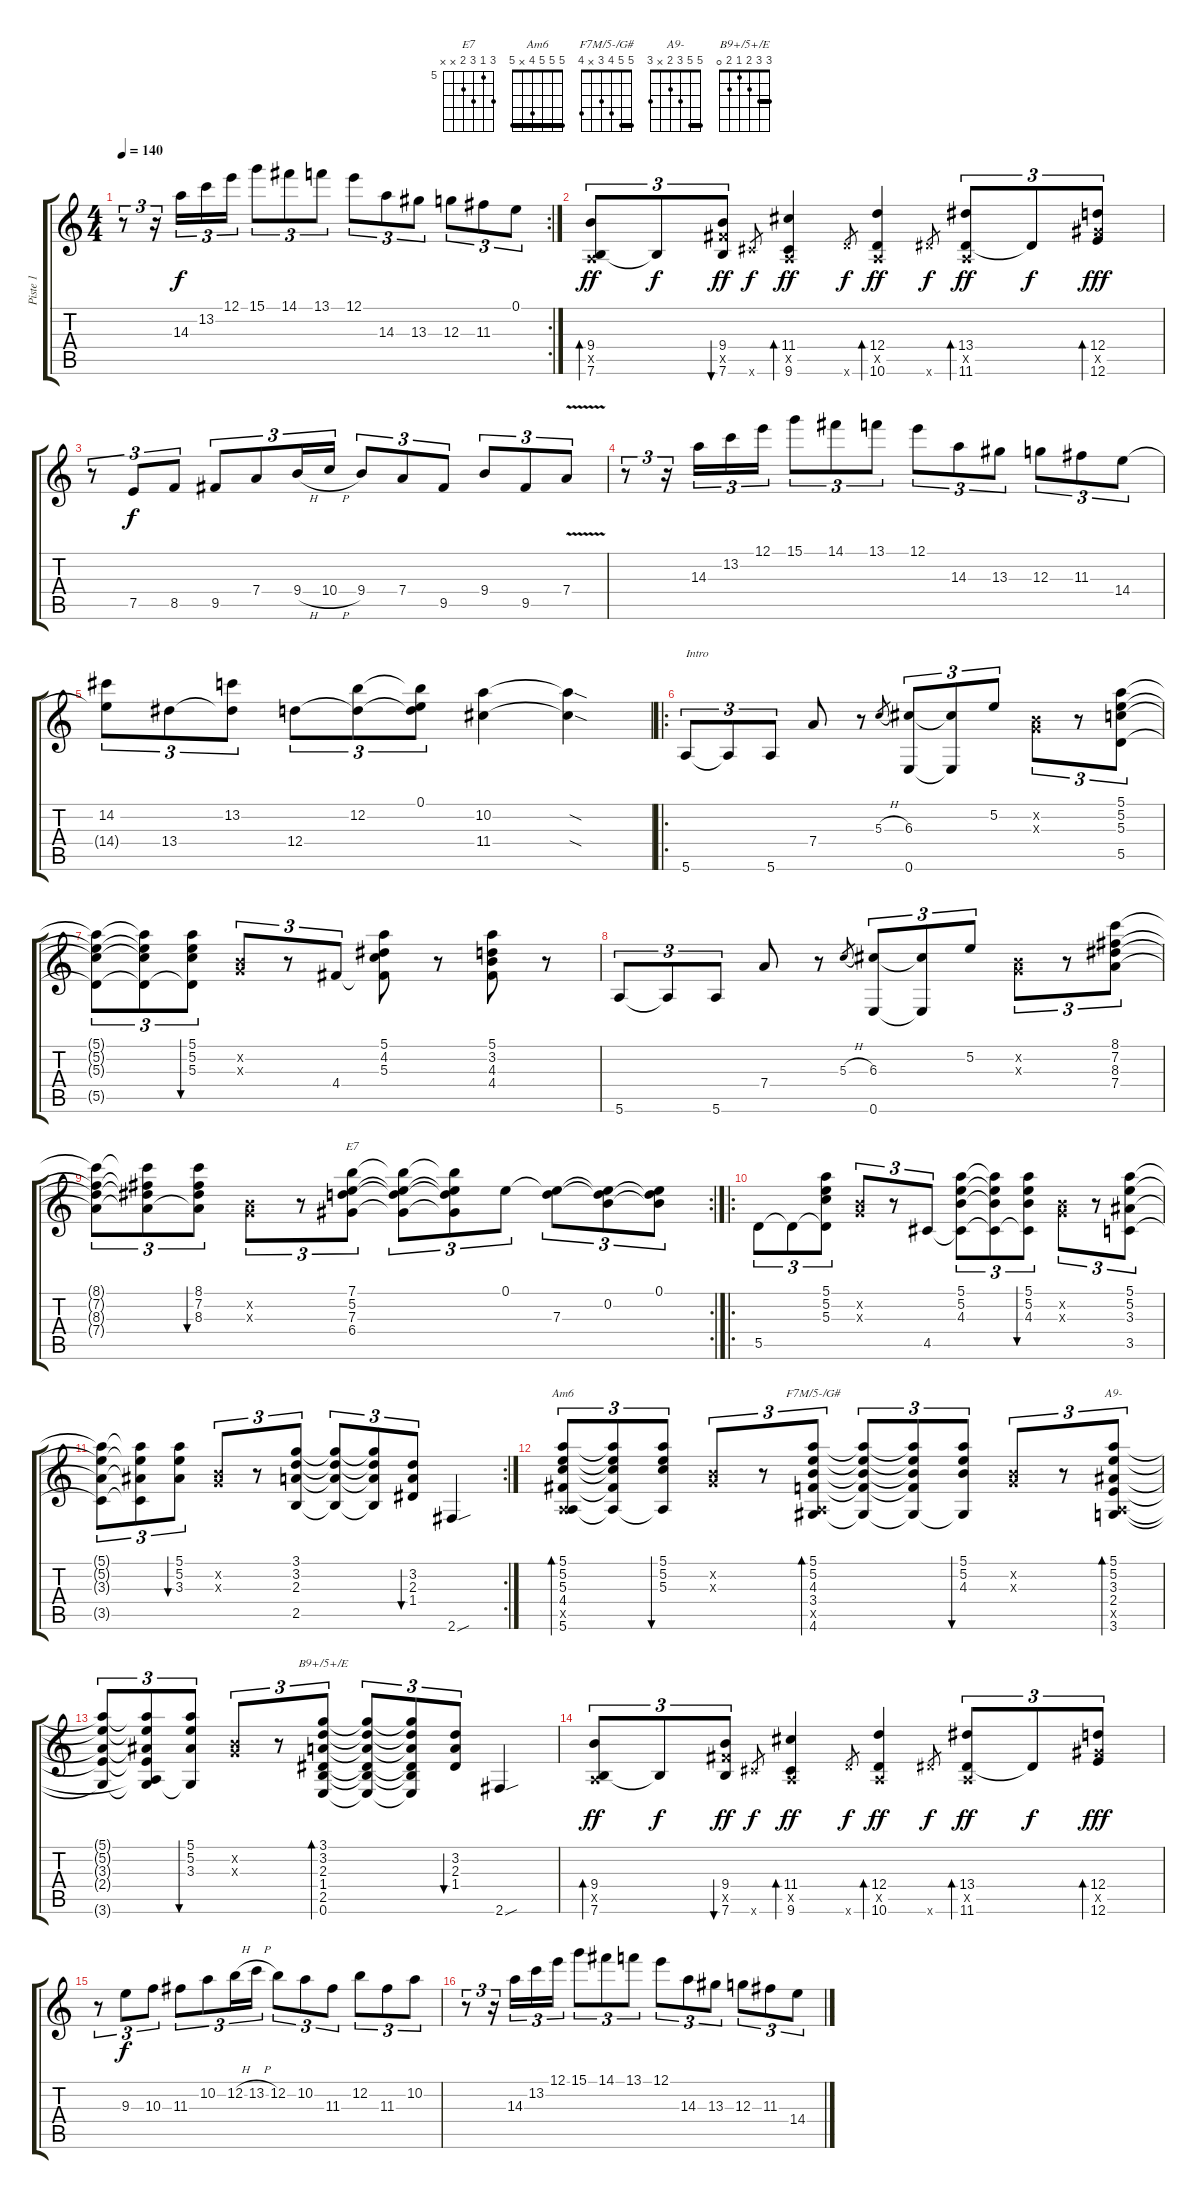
\track ("Piste 1" "Piste 1") {instrument acousticguitarnylon}
\staff {score tabs}
\tuning (E4 B3 G3 D3 A2 E2) {hide}
\chord ("E7" 7 5 7 6 x x) {firstfret 5}
\chord ("Am6" 5 5 5 4 x 5) {barre 5}
\chord ("F7M/5-/G#" 5 5 4 3 x 4) {barre 5}
\chord ("A9-" 5 5 3 2 x 3) {barre 5}
\chord ("B9+/5+/E" 3 3 2 1 2 0) {barre 3}
\rc 2
\ts (4 4)
\tempo 140
\clef g2
\ks c
r.8{tu (3 2) dy f} r.16{tu (3 2)} 14.3.16{tu (3 2)} 13.2.16{tu (3 2)} 12.1.16{tu (3 2)} 15.1.8{tu (3 2)} 14.1.8{tu (3 2)} 13.1.8{tu (3 2)} 12.1.8{tu (3 2)} 14.3.8{tu (3 2)} 13.3.8{tu (3 2)} 12.3.8{tu (3 2)} 11.3.8{tu (3 2)} 0.1.8{tu (3 2)} |
(9.4 0.5{x} 7.6).8{tu (3 2) bd 60 dy ff} 7.6{t}.8{tu (3 2) dy f} (9.4 9.5{x} 7.6).8{tu (3 2) bu 60 dy ff} 9.6{x}.8{gr dy f} (11.4 0.5{x} 9.6).4{bd 60 dy ff} 10.6{x}.8{gr dy f} (12.4 0.5{x} 10.6).4{bd 60 dy ff} 11.6{x}.8{gr dy f} (13.4 0.5{x} 11.6).8{tu (3 2) bd 60 dy ff} 11.6{t}.8{tu (3 2) dy f} (12.4 11.5{x} 12.6).8{tu (3 2) bd 60 dy fff} |
r.8{tu (3 2)} 7.5.8{tu (3 2) dy f} 8.5.8{tu (3 2)} 9.5.8{tu (3 2)} 7.4.8{tu (3 2)} 9.4{h}.16{tu (3 2)} 10.4{h}.16{tu (3 2)} 9.4.8{tu (3 2)} 7.4.8{tu (3 2)} 9.5.8{tu (3 2)} 9.4.8{tu (3 2)} 9.5.8{tu (3 2)} 7.4{v}.8{tu (3 2)} |
r.8{tu (3 2)} r.16{tu (3 2)} 14.3.16{tu (3 2)} 13.2.16{tu (3 2)} 12.1.16{tu (3 2)} 15.1.8{tu (3 2)} 14.1.8{tu (3 2)} 13.1.8{tu (3 2)} 12.1.8{tu (3 2)} 14.3.8{tu (3 2)} 13.3.8{tu (3 2)} 12.3.8{tu (3 2)} 11.3.8{tu (3 2)} 14.4.8{tu (3 2)} |
(14.2 14.4{t}).8{tu (3 2)} 13.4.8{tu (3 2)} (13.2 13.4{t}).8{tu (3 2)} 12.4.8{tu (3 2)} (12.2 12.4{t}).8{tu (3 2)} (0.1 12.2{t} 12.4{t}).8{tu (3 2)} (10.2 11.4).4 (10.2{sod t} 11.4{sod t}).4 |
\ro
5.6.8{tu (3 2) txt "Intro"} 5.6{t}.8{tu (3 2)} 5.6.8{tu (3 2)} 7.4.8 r.8 5.3{h}.8{gr} (6.3 0.6).8{tu (3 2)} (6.3{t} 0.6{t}).8{tu (3 2)} 5.2.8{tu (3 2)} (0.2{x} 0.3{x}).8{tu (3 2)} r.8{tu (3 2)} (5.1 5.2 5.3 5.5).8{tu (3 2)} |
(5.1{t} 5.2{t} 5.3{t} 5.5{t}).8{tu (3 2)} (5.1{t} 5.2{t} 5.3{t} 5.5{t}).8{tu (3 2)} (5.1 5.2 5.3 5.5{t}).8{tu (3 2) bu 60} (0.2{x} 0.3{x}).8{tu (3 2)} r.8{tu (3 2)} 4.4.8{tu (3 2)} (5.1 4.2 5.3 4.4{t}).8 r.8 (5.1 3.2 4.3 4.4).8 r.8 |
5.6.8{tu (3 2)} 5.6{t}.8{tu (3 2)} 5.6.8{tu (3 2)} 7.4.8 r.8 5.3{h}.8{gr} (6.3 0.6).8{tu (3 2)} (6.3{t} 0.6{t}).8{tu (3 2)} 5.2.8{tu (3 2)} (0.2{x} 0.3{x}).8{tu (3 2)} r.8{tu (3 2)} (8.1 7.2 8.3 7.4).8{tu (3 2)} |
\rc 2
(8.1{t} 7.2{t} 8.3{t} 7.4{t}).8{tu (3 2)} (8.1{t} 7.2{t} 8.3{t} 7.4{t}).8{tu (3 2)} (8.1 7.2 8.3 7.4{t}).8{tu (3 2) bu 60} (0.2{x} 0.3{x}).8{tu (3 2)} r.8{tu (3 2)} (7.1 5.2 7.3 6.4).8{tu (3 2) ch "E7"} (7.1{t} 5.2{t} 7.3{t} 6.4{t}).8{tu (3 2)} (7.1{t} 5.2{t} 7.3{t} 6.4{t}).8{tu (3 2)} 0.1.8{tu (3 2)} (0.1{t} 7.3).8{tu (3 2)} (0.1{t} 0.2 7.3{t}).8{tu (3 2)} (0.1 0.2{t} 7.3{t}).8{tu (3 2)} |
\ro
5.5.8{tu (3 2)} 5.5{t}.8{tu (3 2)} (5.1 5.2 5.3 5.5{t}).8{tu (3 2)} (0.2{x} 0.3{x}).8{tu (3 2)} r.8{tu (3 2)} 4.5.8{tu (3 2)} (5.1 5.2 4.3 4.5{t}).8{tu (3 2)} (5.1{t} 5.2{t} 4.3{t} 4.5{t}).8{tu (3 2)} (5.1 5.2 4.3 4.5{t}).8{tu (3 2) bu 60} (0.2{x} 0.3{x}).8{tu (3 2)} r.8{tu (3 2)} (5.1 5.2 3.3 3.5).8{tu (3 2)} |
\rc 2
(5.1{t} 5.2{t} 3.3{t} 3.5{t}).8{tu (3 2)} (5.1{t} 5.2{t} 3.3{t} 3.5{t}).8{tu (3 2)} (5.1 5.2 3.3).8{tu (3 2) bu 60} (0.2{x} 0.3{x}).8{tu (3 2)} r.8{tu (3 2)} (3.1 3.2 2.3 2.5).8{tu (3 2)} (3.1{t} 3.2{t} 2.3{t} 2.5{t}).8{tu (3 2)} (3.1{t} 3.2{t} 2.3{t} 2.5{t}).8{tu (3 2)} (3.2 2.3 1.4).8{tu (3 2) bu 60} 2.6{sou}.4 |
(5.1 5.2 5.3 4.4 0.5{x} 5.6).8{tu (3 2) bd 60 ch "Am6"} (5.1{t} 5.2{t} 5.3{t} 4.4{t} 5.6{t}).8{tu (3 2)} (5.1 5.2 5.3 5.6{t}).8{tu (3 2) bu 60} (0.2{x} 0.3{x}).8{tu (3 2)} r.8{tu (3 2)} (5.1 5.2 4.3 3.4 0.5{x} 4.6).8{tu (3 2) bd 60 ch "F7M/5-/G#"} (5.1{t} 5.2{t} 4.3{t} 3.4{t} 4.6{t}).8{tu (3 2)} (5.1{t} 5.2{t} 4.3{t} 3.4{t} 4.6{t}).8{tu (3 2)} (5.1 5.2 4.3 4.6{t}).8{tu (3 2) bu 60} (0.2{x} 0.3{x}).8{tu (3 2)} r.8{tu (3 2)} (5.1 5.2 3.3 2.4 0.5{x} 3.6).8{tu (3 2) bd 60 ch "A9-"} |
(5.1{t} 5.2{t} 3.3{t} 2.4{t} 3.6{t}).8{tu (3 2)} (5.1{t} 5.2{t} 3.3{t} 2.4{t} 0.5{t} 3.6{t}).8{tu (3 2)} (5.1 5.2 3.3 3.6{t}).8{tu (3 2) bu 60} (0.2{x} 0.3{x}).8{tu (3 2)} r.8{tu (3 2)} (3.1 3.2 2.3 1.4 2.5 0.6).8{tu (3 2) bd 60 ch "B9+/5+/E"} (3.1{t} 3.2{t} 2.3{t} 1.4{t} 2.5{t} 0.6{t}).8{tu (3 2)} (3.1{t} 3.2{t} 2.3{t} 1.4{t} 2.5{t} 0.6{t}).8{tu (3 2)} (3.2 2.3 1.4).8{tu (3 2) bu 60} 2.6{sou}.4 |
(9.4 0.5{x} 7.6).8{tu (3 2) bd 60 dy ff} 7.6{t}.8{tu (3 2) dy f} (9.4 9.5{x} 7.6).8{tu (3 2) bu 60 dy ff} 9.6{x}.8{gr dy f} (11.4 0.5{x} 9.6).4{bd 60 dy ff} 10.6{x}.8{gr dy f} (12.4 0.5{x} 10.6).4{bd 60 dy ff} 11.6{x}.8{gr dy f} (13.4 0.5{x} 11.6).8{tu (3 2) bd 60 dy ff} 11.6{t}.8{tu (3 2) dy f} (12.4 11.5{x} 12.6).8{tu (3 2) bd 60 dy fff} |
r.8{tu (3 2)} 9.3.8{tu (3 2) dy f} 10.3.8{tu (3 2)} 11.3.8{tu (3 2)} 10.2.8{tu (3 2)} 12.2{h}.16{tu (3 2)} 13.2{h}.16{tu (3 2)} 12.2.8{tu (3 2)} 10.2.8{tu (3 2)} 11.3.8{tu (3 2)} 12.2.8{tu (3 2)} 11.3.8{tu (3 2)} 10.2.8{tu (3 2)} |
r.8{tu (3 2)} r.16{tu (3 2)} 14.3.16{tu (3 2)} 13.2.16{tu (3 2)} 12.1.16{tu (3 2)} 15.1.8{tu (3 2)} 14.1.8{tu (3 2)} 13.1.8{tu (3 2)} 12.1.8{tu (3 2)} 14.3.8{tu (3 2)} 13.3.8{tu (3 2)} 12.3.8{tu (3 2)} 11.3.8{tu (3 2)} 14.4.8{tu (3 2)}
